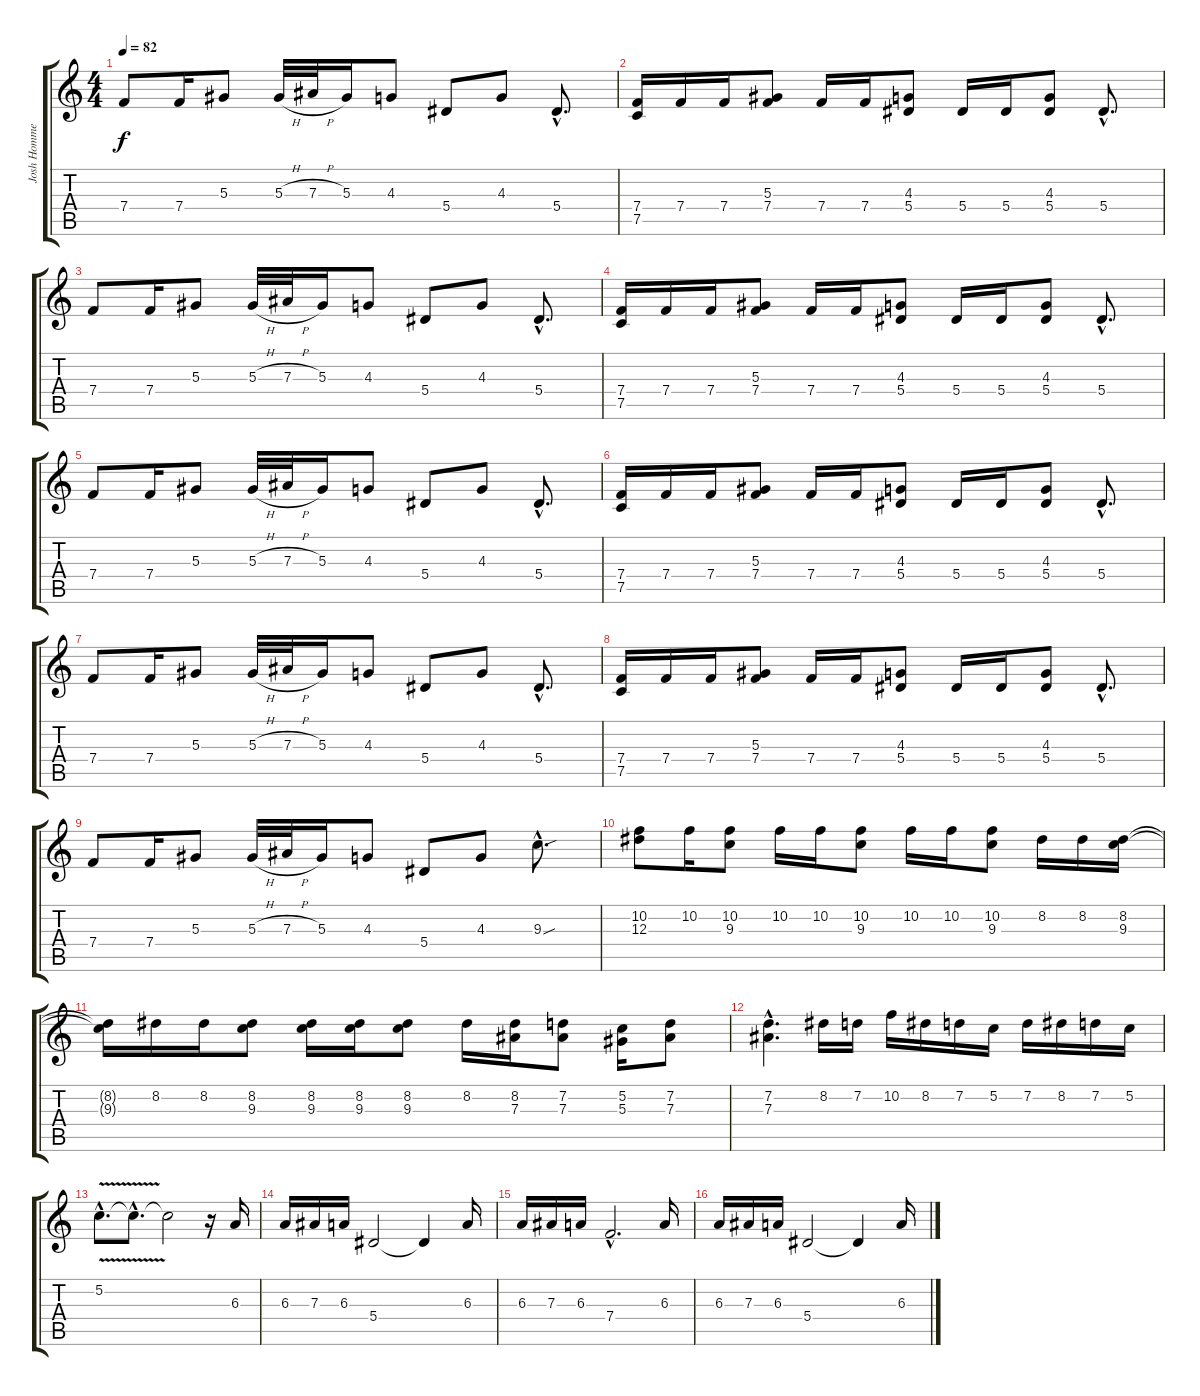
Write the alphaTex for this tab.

\track ("Josh Homme" "Josh Homme") {instrument distortionguitar}
\staff {score tabs}
\tuning (C4 G3 Eb3 Bb2 F2 C2) {hide}
\ts (4 4)
\tempo 82
\clef g2
\ks c
7.4.8{dy f} 7.4.16 5.3.8 5.3{h}.32 7.3{h}.32 5.3.16 4.3.8 5.4.8 4.3.8 5.4{hac}.8{d} |
(7.4 7.5).16 7.4.16 7.4.16 (5.3 7.4).8 7.4.16 7.4.16 (4.3 5.4).8 5.4.16 5.4.16 (4.3 5.4).8 5.4{hac}.8{d} |
7.4.8 7.4.16 5.3.8 5.3{h}.32 7.3{h}.32 5.3.16 4.3.8 5.4.8 4.3.8 5.4{hac}.8{d} |
(7.4 7.5).16 7.4.16 7.4.16 (5.3 7.4).8 7.4.16 7.4.16 (4.3 5.4).8 5.4.16 5.4.16 (4.3 5.4).8 5.4{hac}.8{d} |
7.4.8 7.4.16 5.3.8 5.3{h}.32 7.3{h}.32 5.3.16 4.3.8 5.4.8 4.3.8 5.4{hac}.8{d} |
(7.4 7.5).16 7.4.16 7.4.16 (5.3 7.4).8 7.4.16 7.4.16 (4.3 5.4).8 5.4.16 5.4.16 (4.3 5.4).8 5.4{hac}.8{d} |
7.4.8 7.4.16 5.3.8 5.3{h}.32 7.3{h}.32 5.3.16 4.3.8 5.4.8 4.3.8 5.4{hac}.8{d} |
(7.4 7.5).16 7.4.16 7.4.16 (5.3 7.4).8 7.4.16 7.4.16 (4.3 5.4).8 5.4.16 5.4.16 (4.3 5.4).8 5.4{hac}.8{d} |
7.4.8 7.4.16 5.3.8 5.3{h}.32 7.3{h}.32 5.3.16 4.3.8 5.4.8 4.3.8 9.3{sou hac}.8{d} |
(10.2 12.3).8 10.2.16 (10.2 9.3).8 10.2.16 10.2.16 (10.2 9.3).8 10.2.16 10.2.16 (10.2 9.3).8 8.2.16 8.2.16 (8.2 9.3).16 |
(8.2{t} 9.3{t}).16 8.2.16 8.2.16 (8.2 9.3).8 (8.2 9.3).16 (8.2 9.3).16 (8.2 9.3).8 8.2.16 (8.2 7.3).16 (7.2 7.3).8 (5.2 5.3).16 (7.2 7.3).8 |
(7.2{hac} 7.3{hac}).4{d} 8.2.16 7.2.16 10.2.16 8.2.16 7.2.16 5.2.16 7.2.16 8.2.16 7.2.16 5.2.16 |
5.2{v hac}.8{d} 5.2{hac t}.8{d} 5.2{t}.2 r.16 6.3.16 |
6.3.16 7.3.16 6.3.16 5.4.2 5.4{t}.4 6.3.16 |
6.3.16 7.3.16 6.3.16 7.4{hac}.2{d} 6.3.16 |
6.3.16 7.3.16 6.3.16 5.4.2 5.4{t}.4 6.3.16
